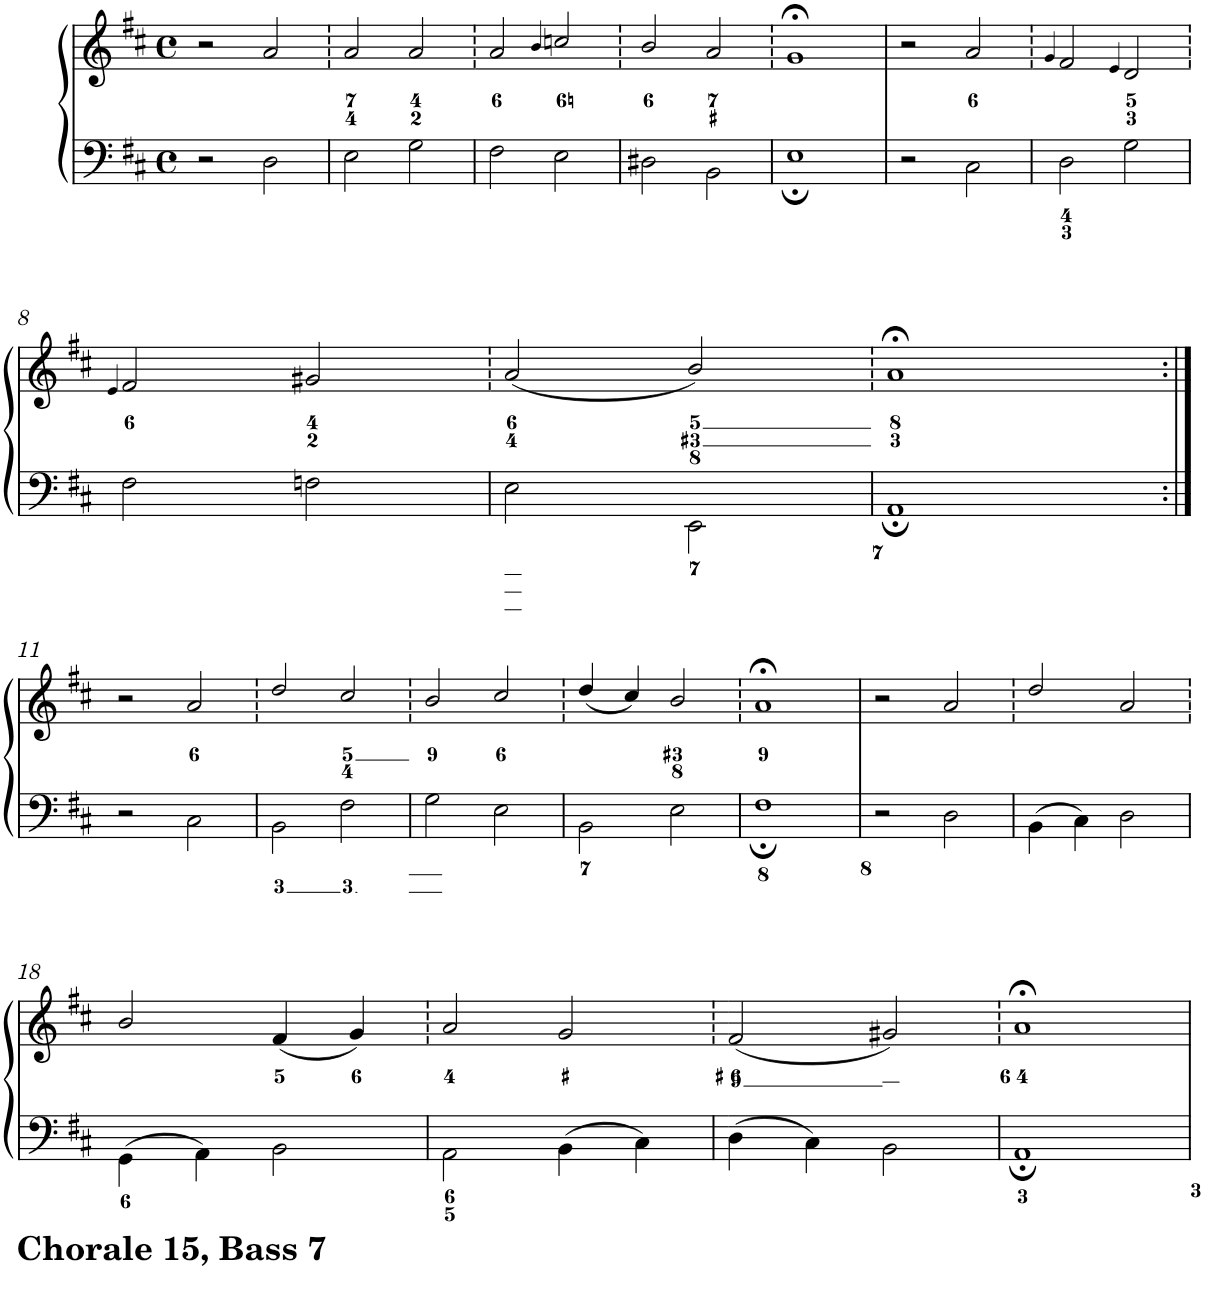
**kern	**kern
*part1	*part1
*staff2	*staff1
*I"Piano	*
*I'Pno.	*
*clefF4	*clefG2
*k[f#c#]	*k[f#c#]
*D:	*D:
*M4/4	*M4/4
*met(c)	*met(c)
=1	=1
2r	2r
2D\	2a/
=2	=2
2E\	2a/
2G\	2a/
=3	=3
2F#\	2a/
.	4qb/
2E\	2ccn/
=4	=4
2D#X\	2b/
2BB\	2a/
=5	=5
1E;	1g;<
=6	=6
2r	2r
2C#\	2a/
=7	=7
.	4qg/
2D\	2f#/
.	4qe/
2G\	2d/
!!LO:LB:g=z
=8	=8
.	4qe/
2F#\	2f#/
2Fn\	2g#X/
=9	=9
2E\	(2a/
2EE\	2b/)
=10	=10
1AA;	1a;<
!!LO:LB:g=z
=11:|!	=11:|!
2r	2r
2C#\	2a/
=12	=12
2BB\	2dd/
2F#\	2cc#/
=13	=13
2G\	2b/
2E\	2cc#/
=14	=14
2BB\	(4dd/
.	4cc#/)
2E\	2b/
=15	=15
1F#;	1a;<
=16	=16
2r	2r
2D\	2a/
=17	=17
4BB\	2dd/
4C#\	.
2D\	2a/
!!LO:LB:g=z
=18	=18
4GG\	2b/
4AA\	.
2BB\	(4f#/
.	4g/)
=19	=19
2AA\	2a/
4BB\	2g/
4C#\	.
=20	=20
4D\	(2f#/
4C#\	.
2BB\	2g#X/)
=21	=21
1AA;	1a;<
=	=
*-	*-
